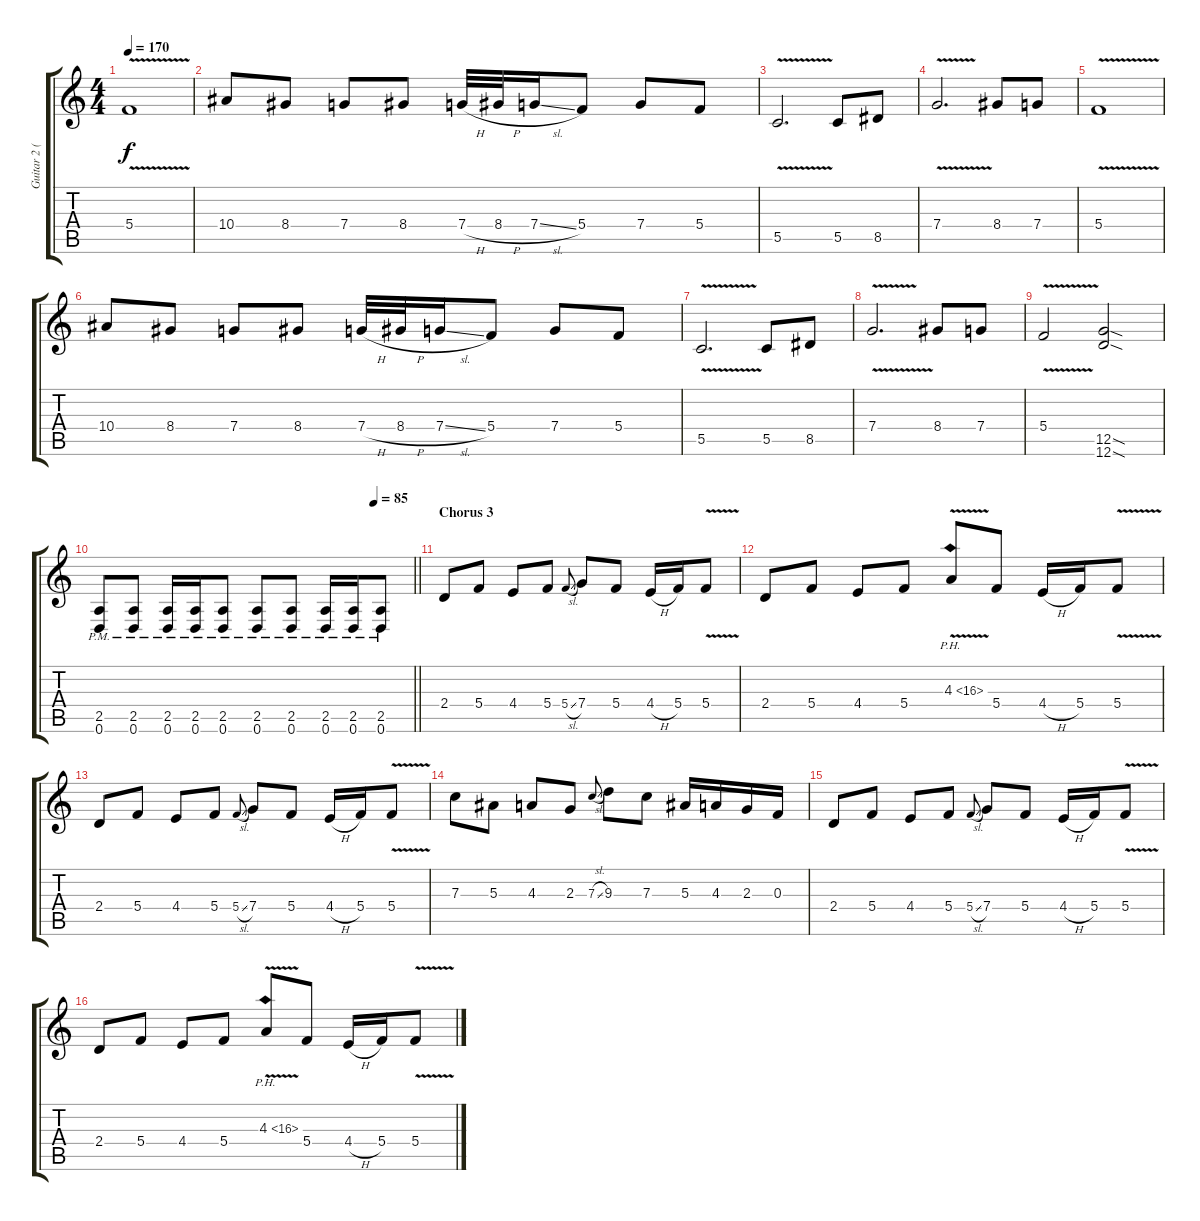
\track ("Guitar 2 (Distortion)" "Guitar 2 (") {instrument distortionguitar}
\staff {score tabs}
\tuning (D4 A3 F3 C3 G2 D2) {hide}
\ts (4 4)
\tempo 170
\clef g2
\ks c
5.4{v}.1{dy f} |
10.4.8 8.4.8 7.4.8 8.4.8 7.4{h}.32 8.4{h}.32 7.4{sl}.16 5.4.8 7.4.8 5.4.8 |
5.5{v}.2{d} 5.5.8 8.5.8 |
7.4{v}.2{d} 8.4.8 7.4.8 |
5.4{v}.1 |
10.4.8 8.4.8 7.4.8 8.4.8 7.4{h}.32 8.4{h}.32 7.4{sl}.16 5.4.8 7.4.8 5.4.8 |
5.5{v}.2{d} 5.5.8 8.5.8 |
7.4{v}.2{d} 8.4.8 7.4.8 |
5.4{v}.2 (12.5{sod} 12.6{sod}).2 |
\tempo (85 0.875)
\barLineRight lightlight
(2.5{pm} 0.6{pm}).8 (2.5{pm} 0.6{pm}).8 (2.5{pm} 0.6{pm}).16 (2.5{pm} 0.6{pm}).16 (2.5{pm} 0.6{pm}).8 (2.5{pm} 0.6{pm}).8 (2.5{pm} 0.6{pm}).8 (2.5{pm} 0.6{pm}).16 (2.5{pm} 0.6{pm}).16 (2.5{pm} 0.6{pm}).8 |
\section ("" "Chorus 3")
2.4.8 5.4.8 4.4.8 5.4.8 5.4{sl}.8{gr onbeat} 7.4.8 5.4.8 4.4{h}.16 5.4.16 5.4{v}.8 |
2.4.8 5.4.8 4.4.8 5.4.8 4.3{ph 12 v}.8 5.4.8 4.4{h}.16 5.4.16 5.4{v}.8 |
2.4.8 5.4.8 4.4.8 5.4.8 5.4{sl}.8{gr onbeat} 7.4.8 5.4.8 4.4{h}.16 5.4.16 5.4{v}.8 |
7.3.8 5.3.8 4.3.8 2.3.8 7.3{sl}.8{gr onbeat} 9.3.8 7.3.8 5.3.16 4.3.16 2.3.16 0.3.16 |
2.4.8 5.4.8 4.4.8 5.4.8 5.4{sl}.8{gr onbeat} 7.4.8 5.4.8 4.4{h}.16 5.4.16 5.4{v}.8 |
2.4.8 5.4.8 4.4.8 5.4.8 4.3{ph 12 v}.8 5.4.8 4.4{h}.16 5.4.16 5.4{v}.8
